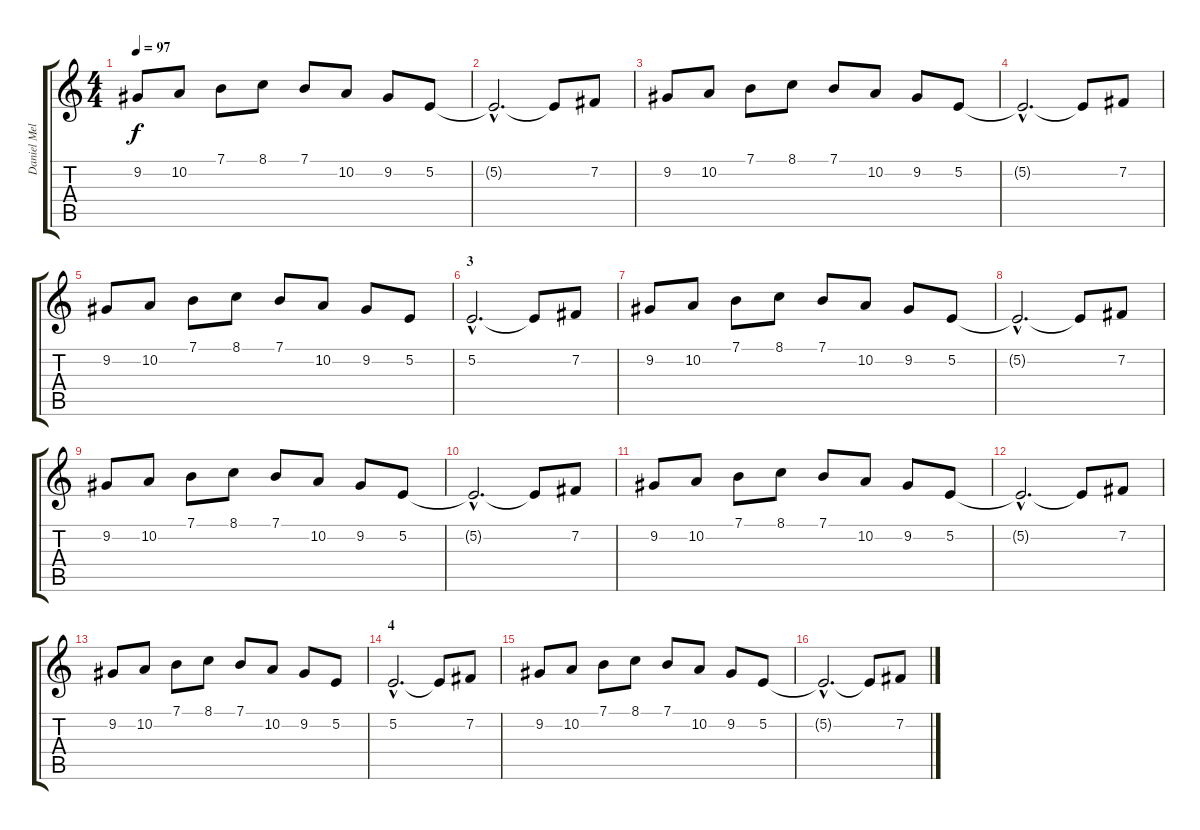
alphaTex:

\track ("Daniel Melero" "Daniel Mel") {instrument stringensemble1}
\staff {score tabs}
\tuning (E4 B3 G3 D3 A2 E2) {hide}
\ts (4 4)
\tempo 97
\clef g2
\ks c
9.2.8{dy f} 10.2.8 7.1.8 8.1.8 7.1.8 10.2.8 9.2.8 5.2.8 |
5.2{hac t}.2{d} 5.2{t}.8 7.2.8 |
9.2.8 10.2.8 7.1.8 8.1.8 7.1.8 10.2.8 9.2.8 5.2.8 |
5.2{hac t}.2{d} 5.2{t}.8 7.2.8 |
9.2.8 10.2.8 7.1.8 8.1.8 7.1.8 10.2.8 9.2.8 5.2.8 |
\section ("" "3")
5.2{hac}.2{d} 5.2{t}.8 7.2.8 |
9.2.8 10.2.8 7.1.8 8.1.8 7.1.8 10.2.8 9.2.8 5.2.8 |
5.2{hac t}.2{d} 5.2{t}.8 7.2.8 |
9.2.8 10.2.8 7.1.8 8.1.8 7.1.8 10.2.8 9.2.8 5.2.8 |
5.2{hac t}.2{d} 5.2{t}.8 7.2.8 |
9.2.8 10.2.8 7.1.8 8.1.8 7.1.8 10.2.8 9.2.8 5.2.8 |
5.2{hac t}.2{d} 5.2{t}.8 7.2.8 |
9.2.8 10.2.8 7.1.8 8.1.8 7.1.8 10.2.8 9.2.8 5.2.8 |
\section ("" "4")
5.2{hac}.2{d} 5.2{t}.8 7.2.8 |
9.2.8 10.2.8 7.1.8 8.1.8 7.1.8 10.2.8 9.2.8 5.2.8 |
5.2{hac t}.2{d} 5.2{t}.8 7.2.8
